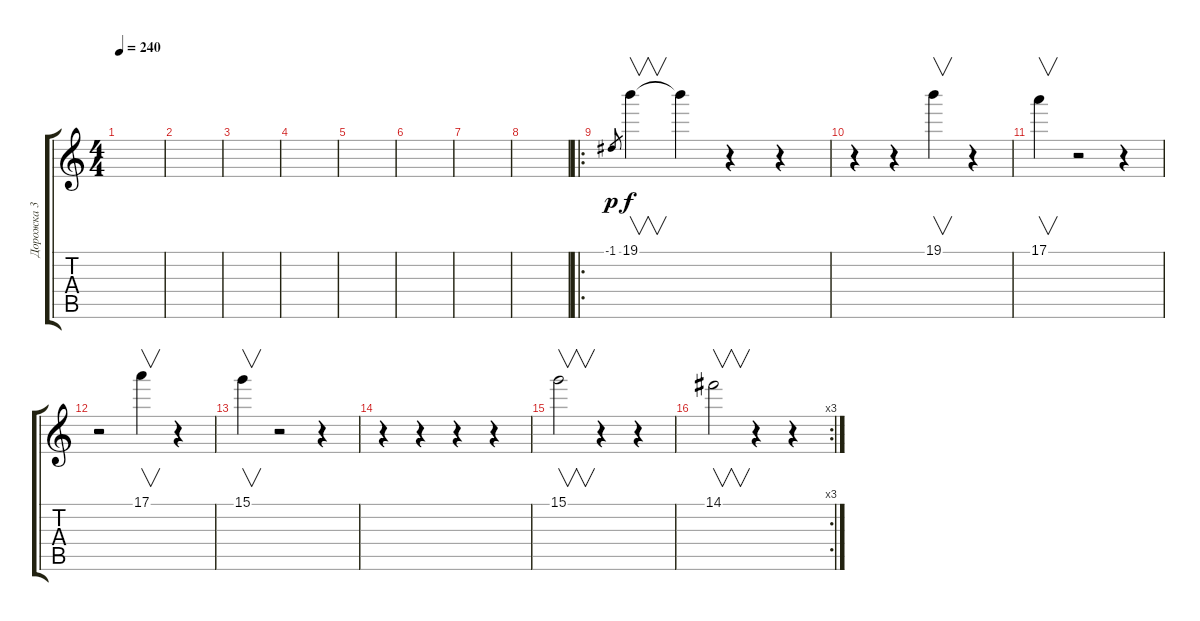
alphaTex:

\track ("Дорожка 3" "Дорожка 3") {instrument electricguitarclean}
\staff {score tabs}
\tuning (E4 B3 G3 D3 A2 E2) {hide}
\ts (4 4)
\tempo 240
\clef g2
\ks c
|
|
|
|
|
|
|
|
\ro
-1.1.8{gr dy p} 19.1.4{v dy f} 19.1{t}.4 r.4 r.4 |
r.4 r.4 19.1.4{v} r.4 |
17.1.4{v} r.2 r.4 |
r.2 17.1.4{v} r.4 |
15.1.4{v} r.2 r.4 |
r.4 r.4 r.4 r.4 |
15.1.2{v} r.4 r.4 |
\rc 3
14.1.2{v} r.4 r.4
